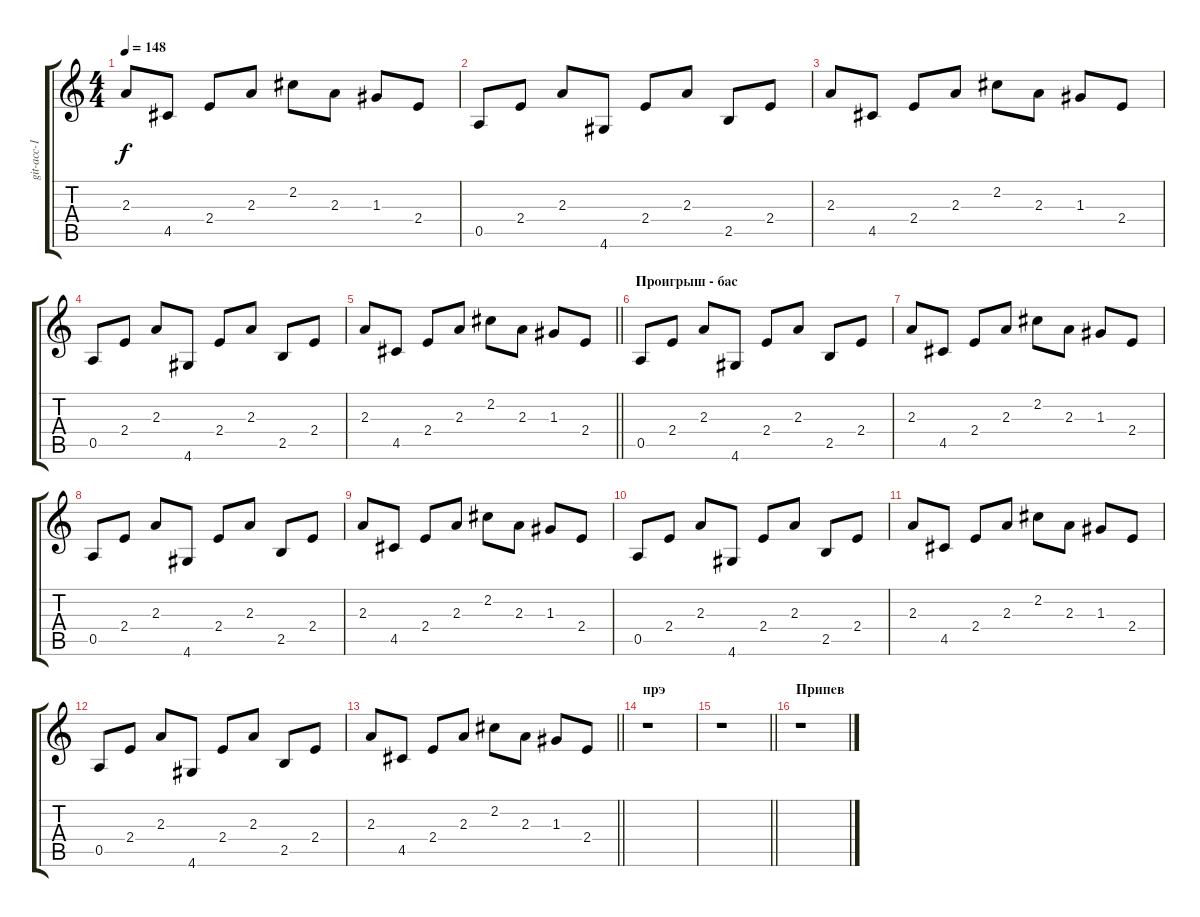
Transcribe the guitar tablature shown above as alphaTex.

\track ("git-acc-1" "git-acc-1") {instrument electricguitarclean}
\staff {score tabs}
\tuning (E4 B3 G3 D3 A2 E2) {hide}
\ts (4 4)
\tempo 148
\clef g2
\ks c
2.3.8{dy f} 4.5.8 2.4.8 2.3.8 2.2.8 2.3.8 1.3.8 2.4.8 |
0.5.8 2.4.8 2.3.8 4.6.8 2.4.8 2.3.8 2.5.8 2.4.8 |
2.3.8 4.5.8 2.4.8 2.3.8 2.2.8 2.3.8 1.3.8 2.4.8 |
0.5.8 2.4.8 2.3.8 4.6.8 2.4.8 2.3.8 2.5.8 2.4.8 |
\barLineRight lightlight
2.3.8 4.5.8 2.4.8 2.3.8 2.2.8 2.3.8 1.3.8 2.4.8 |
\section ("" "Проигрыш - бас")
0.5.8 2.4.8 2.3.8 4.6.8 2.4.8 2.3.8 2.5.8 2.4.8 |
2.3.8 4.5.8 2.4.8 2.3.8 2.2.8 2.3.8 1.3.8 2.4.8 |
0.5.8 2.4.8 2.3.8 4.6.8 2.4.8 2.3.8 2.5.8 2.4.8 |
2.3.8 4.5.8 2.4.8 2.3.8 2.2.8 2.3.8 1.3.8 2.4.8 |
0.5.8 2.4.8 2.3.8 4.6.8 2.4.8 2.3.8 2.5.8 2.4.8 |
2.3.8 4.5.8 2.4.8 2.3.8 2.2.8 2.3.8 1.3.8 2.4.8 |
0.5.8 2.4.8 2.3.8 4.6.8 2.4.8 2.3.8 2.5.8 2.4.8 |
\barLineRight lightlight
2.3.8 4.5.8 2.4.8 2.3.8 2.2.8 2.3.8 1.3.8 2.4.8 |
\section ("" "прэ")
r.1 |
\barLineRight lightlight
r.1 |
\section ("" "Припев")
r.1
